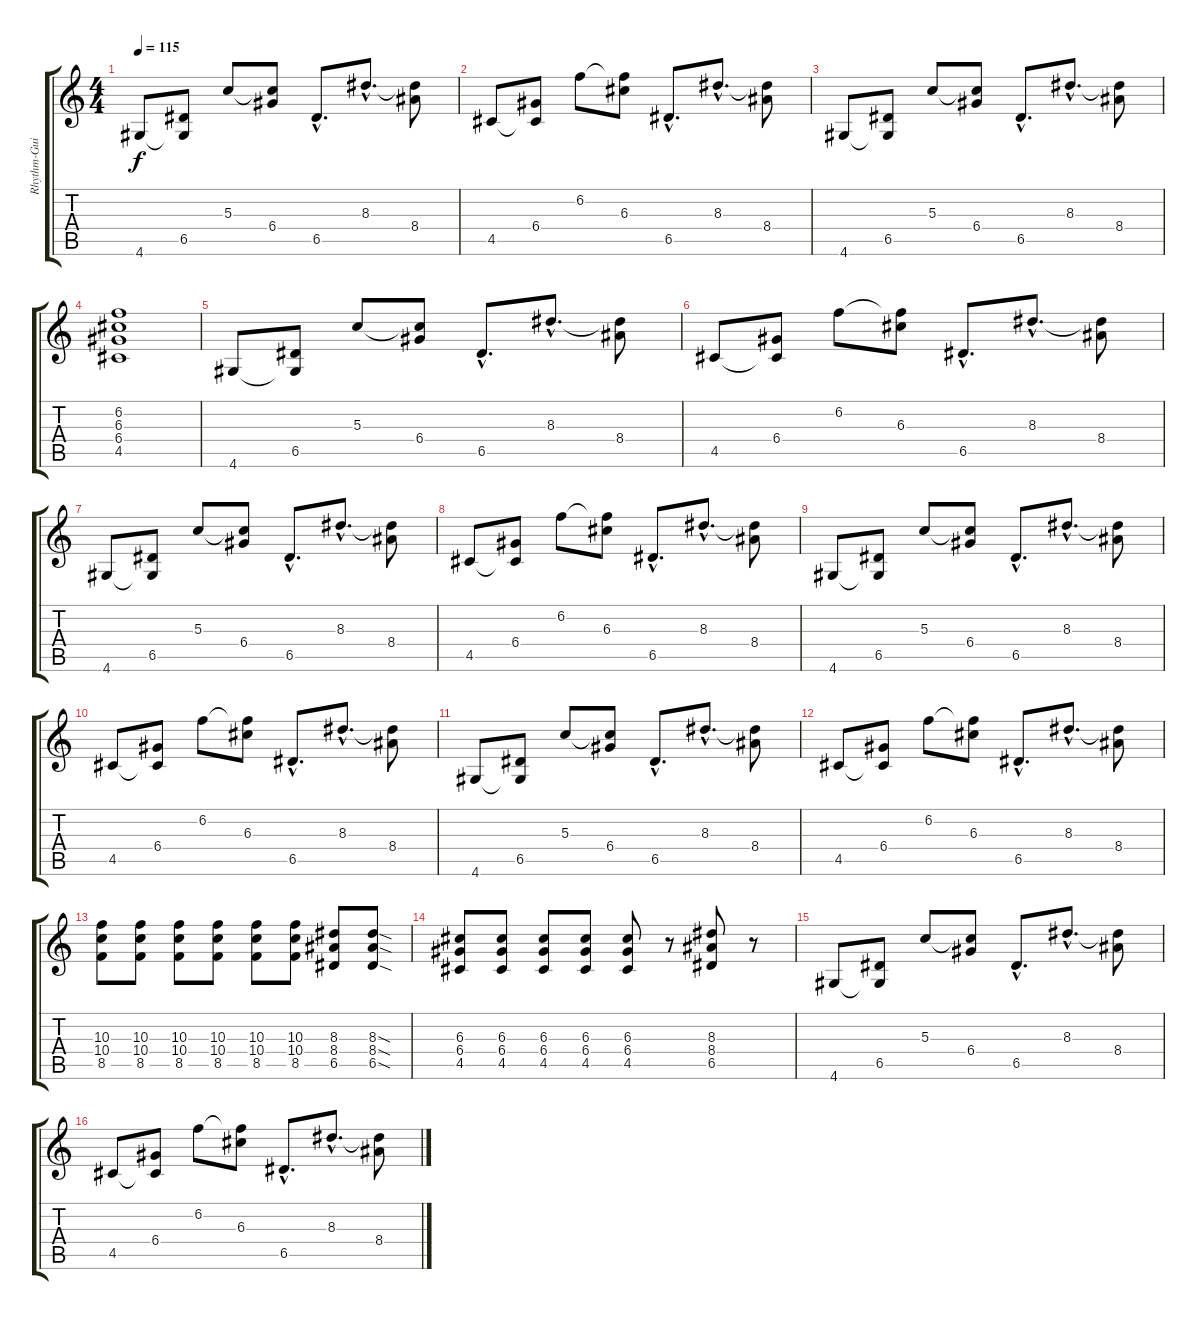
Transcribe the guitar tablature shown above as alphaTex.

\track ("Rhythm-Guitar" "Rhythm-Gui") {instrument distortionguitar}
\staff {score tabs}
\tuning (E4 B3 G3 D3 A2 E2) {hide}
\ts (4 4)
\tempo 115
\clef g2
\ks c
4.6.8{dy f instrument distortionguitar} (6.5 4.6{t}).8 5.3.8 (5.3{t} 6.4).8 6.5{hac}.8{d} 8.3{hac}.8{d} (8.3{t} 8.4).8 |
4.5.8 (6.4 4.5{t}).8 6.2.8 (6.2{t} 6.3).8 6.5{hac}.8{d} 8.3{hac}.8{d} (8.3{t} 8.4).8 |
4.6.8 (6.5 4.6{t}).8 5.3.8 (5.3{t} 6.4).8 6.5{hac}.8{d} 8.3{hac}.8{d} (8.3{t} 8.4).8 |
(6.2 6.3 6.4 4.5).1 |
4.6.8 (6.5 4.6{t}).8 5.3.8 (5.3{t} 6.4).8 6.5{hac}.8{d} 8.3{hac}.8{d} (8.3{t} 8.4).8 |
4.5.8 (6.4 4.5{t}).8 6.2.8 (6.2{t} 6.3).8 6.5{hac}.8{d} 8.3{hac}.8{d} (8.3{t} 8.4).8 |
4.6.8 (6.5 4.6{t}).8 5.3.8 (5.3{t} 6.4).8 6.5{hac}.8{d} 8.3{hac}.8{d} (8.3{t} 8.4).8 |
4.5.8 (6.4 4.5{t}).8 6.2.8 (6.2{t} 6.3).8 6.5{hac}.8{d} 8.3{hac}.8{d} (8.3{t} 8.4).8 |
4.6.8 (6.5 4.6{t}).8 5.3.8 (5.3{t} 6.4).8 6.5{hac}.8{d} 8.3{hac}.8{d} (8.3{t} 8.4).8 |
4.5.8 (6.4 4.5{t}).8 6.2.8 (6.2{t} 6.3).8 6.5{hac}.8{d} 8.3{hac}.8{d} (8.3{t} 8.4).8 |
4.6.8 (6.5 4.6{t}).8 5.3.8 (5.3{t} 6.4).8 6.5{hac}.8{d} 8.3{hac}.8{d} (8.3{t} 8.4).8 |
4.5.8 (6.4 4.5{t}).8 6.2.8 (6.2{t} 6.3).8 6.5{hac}.8{d} 8.3{hac}.8{d} (8.3{t} 8.4).8 |
(10.3 10.4 8.5).8 (10.3 10.4 8.5).8 (10.3 10.4 8.5).8 (10.3 10.4 8.5).8 (10.3 10.4 8.5).8 (10.3 10.4 8.5).8 (8.3 8.4 6.5).8 (8.3{sod} 8.4{sod} 6.5{sod}).8 |
(6.3 6.4 4.5).8 (6.3 6.4 4.5).8 (6.3 6.4 4.5).8 (6.3 6.4 4.5).8 (6.3 6.4 4.5).8 r.8 (8.3 8.4 6.5).8 r.8 |
4.6.8 (6.5 4.6{t}).8 5.3.8 (5.3{t} 6.4).8 6.5{hac}.8{d} 8.3{hac}.8{d} (8.3{t} 8.4).8 |
4.5.8 (6.4 4.5{t}).8 6.2.8 (6.2{t} 6.3).8 6.5{hac}.8{d} 8.3{hac}.8{d} (8.3{t} 8.4).8
